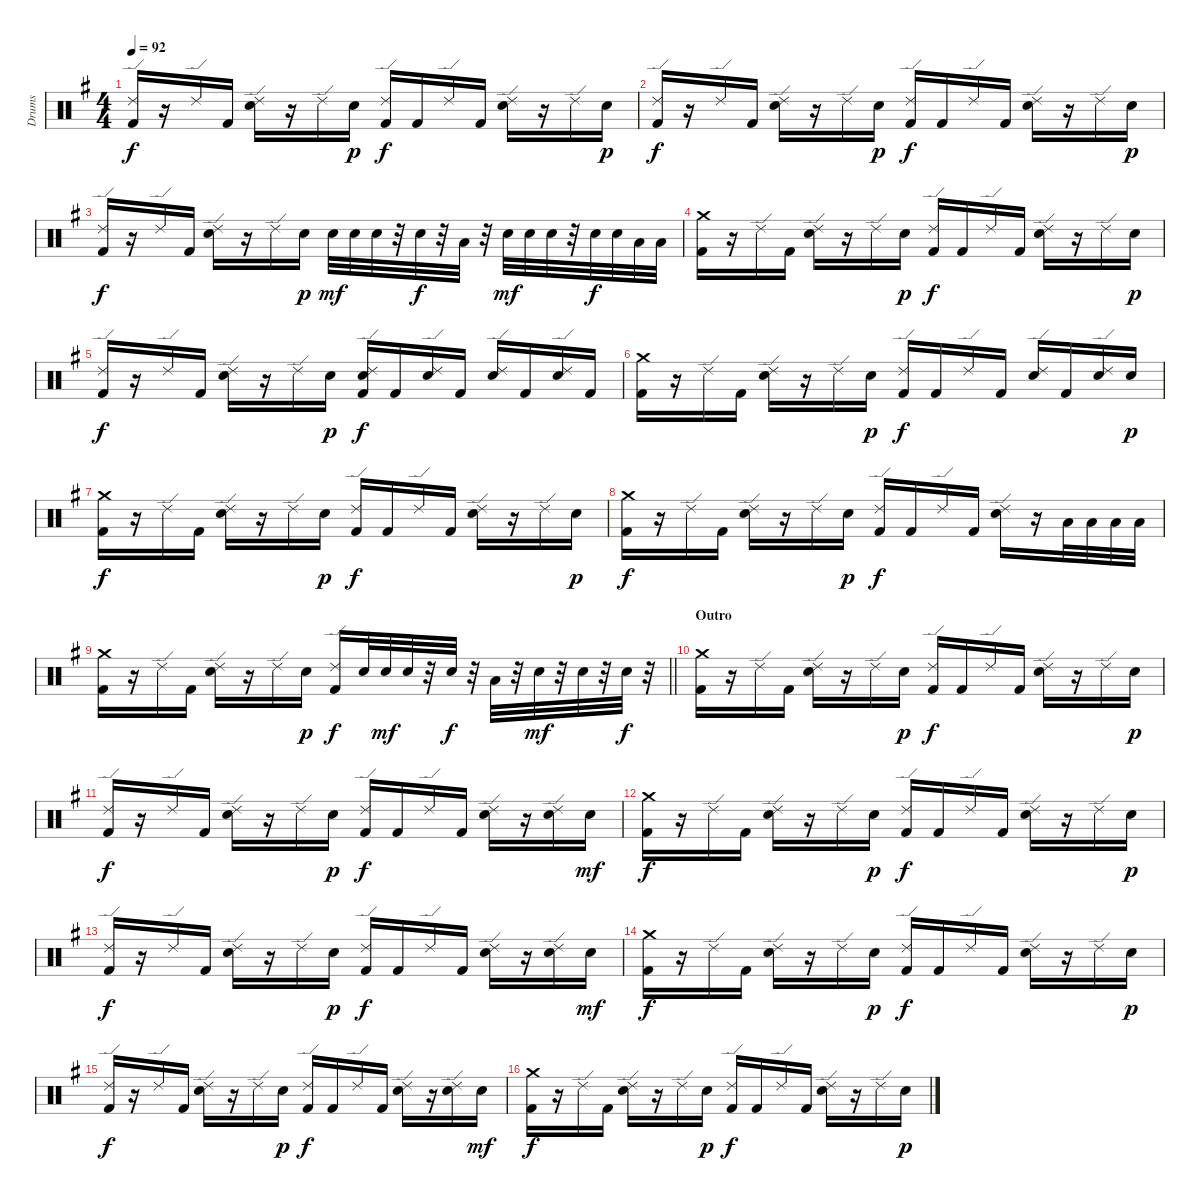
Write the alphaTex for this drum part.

\track ("Drums" "Drums") {instrument percussion}
\staff {score}
\articulation defaults
\ts (4 4)
\tempo 92
\clef neutral
\ks g
("Ride (edge) 2" "Kick (hit) 2").16{dy f} r.16 "Ride (edge) 2".16 "Kick (hit) 2".16 ("Ride (edge) 2" "Snare (hit) 2").16 r.16 "Ride (edge) 2".16 "Snare (hit) 2".16{dy p} ("Ride (edge) 2" "Kick (hit) 2").16{dy f} "Kick (hit) 2".16 "Ride (edge) 2".16 "Kick (hit) 2".16 ("Ride (edge) 2" "Snare (hit) 2").16 r.16 "Ride (edge) 2".16 "Snare (hit) 2".16{dy p} |
("Ride (edge) 2" "Kick (hit) 2").16{dy f} r.16 "Ride (edge) 2".16 "Kick (hit) 2".16 ("Ride (edge) 2" "Snare (hit) 2").16 r.16 "Ride (edge) 2".16 "Snare (hit) 2".16{dy p} ("Ride (edge) 2" "Kick (hit) 2").16{dy f} "Kick (hit) 2".16 "Ride (edge) 2".16 "Kick (hit) 2".16 ("Ride (edge) 2" "Snare (hit) 2").16 r.16 "Ride (edge) 2".16 "Snare (hit) 2".16{dy p} |
("Ride (edge) 2" "Kick (hit) 2").16{dy f} r.16 "Ride (edge) 2".16 "Kick (hit) 2".16 ("Ride (edge) 2" "Snare (hit) 2").16 r.16 "Ride (edge) 2".16 "Snare (hit) 2".16{dy p} "Snare (hit) 2".32{dy mf} "Snare (hit) 2".32 "Snare (hit) 2".32 r.32 "Snare (hit) 2".32{dy f} r.32 "Low Tom (hit)".32 r.32 "Snare (hit) 2".32{dy mf} "Snare (hit) 2".32 "Snare (hit) 2".32 r.32 "Snare (hit) 2".32{dy f} "Snare (hit) 2".32 "Low Floor Tom (hit)".32 "Low Floor Tom (hit)".32 |
("Crash medium (hit)" "Kick (hit) 2").16 r.16 "Ride (edge) 2".16 "Kick (hit) 2".16 ("Ride (edge) 2" "Snare (hit) 2").16 r.16 "Ride (edge) 2".16 "Snare (hit) 2".16{dy p} ("Ride (edge) 2" "Kick (hit) 2").16{dy f} "Kick (hit) 2".16 "Ride (edge) 2".16 "Kick (hit) 2".16 ("Ride (edge) 2" "Snare (hit) 2").16 r.16 "Ride (edge) 2".16 "Snare (hit) 2".16{dy p} |
("Ride (edge) 2" "Kick (hit) 2").16{dy f} r.16 "Ride (edge) 2".16 "Kick (hit) 2".16 ("Ride (edge) 2" "Snare (hit) 2").16 r.16 "Ride (edge) 2".16 "Snare (hit) 2".16{dy p} ("Ride (edge) 2" "Snare (hit) 2" "Kick (hit) 2").16{dy f} "Kick (hit) 2".16 ("Ride (edge) 2" "Snare (hit) 2").16 "Kick (hit) 2".16 ("Ride (edge) 2" "Snare (hit) 2").16 "Kick (hit) 2".16 ("Ride (edge) 2" "Snare (hit) 2").16 "Kick (hit) 2".16 |
("Crash medium (hit)" "Kick (hit) 2").16 r.16 "Ride (edge) 2".16 "Kick (hit) 2".16 ("Ride (edge) 2" "Snare (hit) 2").16 r.16 "Ride (edge) 2".16 "Snare (hit) 2".16{dy p} ("Ride (edge) 2" "Kick (hit) 2").16{dy f} "Kick (hit) 2".16 "Ride (edge) 2".16 "Kick (hit) 2".16 ("Ride (edge) 2" "Snare (hit) 2").16 "Kick (hit) 2".16 ("Ride (edge) 2" "Snare (hit) 2").16 "Snare (hit) 2".16{dy p} |
("Crash medium (hit)" "Kick (hit) 2").16{dy f} r.16 "Ride (edge) 2".16 "Kick (hit) 2".16 ("Ride (edge) 2" "Snare (hit) 2").16 r.16 "Ride (edge) 2".16 "Snare (hit) 2".16{dy p} ("Ride (edge) 2" "Kick (hit) 2").16{dy f} "Kick (hit) 2".16 "Ride (edge) 2".16 "Kick (hit) 2".16 ("Ride (edge) 2" "Snare (hit) 2").16 r.16 "Ride (edge) 2".16 "Snare (hit) 2".16{dy p} |
("Crash medium (hit)" "Kick (hit) 2").16{dy f} r.16 "Ride (edge) 2".16 "Kick (hit) 2".16 ("Ride (edge) 2" "Snare (hit) 2").16 r.16 "Ride (edge) 2".16 "Snare (hit) 2".16{dy p} ("Ride (edge) 2" "Kick (hit) 2").16{dy f} "Kick (hit) 2".16 "Ride (edge) 2".16 "Kick (hit) 2".16 ("Ride (edge) 2" "Snare (hit) 2").16 r.16 "Low Floor Tom (hit)".32 "Low Floor Tom (hit)".32 "Low Floor Tom (hit)".32 "Low Floor Tom (hit)".32 |
\barLineRight lightlight
("Crash medium (hit)" "Kick (hit) 2").16 r.16 "Ride (edge) 2".16 "Kick (hit) 2".16 ("Ride (edge) 2" "Snare (hit) 2").16 r.16 "Ride (edge) 2".16 "Snare (hit) 2".16{dy p} ("Ride (edge) 2" "Kick (hit) 2").16{dy f} "Snare (hit) 2".32 "Snare (hit) 2".32{dy mf} "Snare (hit) 2".32 r.32 "Snare (hit) 2".32{dy f} r.32 "Low Tom (hit)".32 r.32 "Snare (hit) 2".32{dy mf} r.32 "Snare (hit) 2".32 r.32 "Snare (hit) 2".32{dy f} r.32 |
\section ("" "Outro")
("Crash medium (hit)" "Kick (hit) 2").16 r.16 "Ride (edge) 2".16 "Kick (hit) 2".16 ("Ride (edge) 2" "Snare (hit) 2").16 r.16 "Ride (edge) 2".16 "Snare (hit) 2".16{dy p} ("Ride (edge) 2" "Kick (hit) 2").16{dy f} "Kick (hit) 2".16 "Ride (edge) 2".16 "Kick (hit) 2".16 ("Ride (edge) 2" "Snare (hit) 2").16 r.16 "Ride (edge) 2".16 "Snare (hit) 2".16{dy p} |
("Ride (edge) 2" "Kick (hit) 2").16{dy f} r.16 "Ride (edge) 2".16 "Kick (hit) 2".16 ("Ride (edge) 2" "Snare (hit) 2").16 r.16 "Ride (edge) 2".16 "Snare (hit) 2".16{dy p} ("Ride (edge) 2" "Kick (hit) 2").16{dy f} "Kick (hit) 2".16 "Ride (edge) 2".16 "Kick (hit) 2".16 ("Ride (edge) 2" "Snare (hit) 2").16 r.16 ("Ride (edge) 2" "Snare (hit) 2").16 "Snare (hit) 2".16{dy mf} |
("Crash medium (hit)" "Kick (hit) 2").16{dy f} r.16 "Ride (edge) 2".16 "Kick (hit) 2".16 ("Ride (edge) 2" "Snare (hit) 2").16 r.16 "Ride (edge) 2".16 "Snare (hit) 2".16{dy p} ("Ride (edge) 2" "Kick (hit) 2").16{dy f} "Kick (hit) 2".16 "Ride (edge) 2".16 "Kick (hit) 2".16 ("Ride (edge) 2" "Snare (hit) 2").16 r.16 "Ride (edge) 2".16 "Snare (hit) 2".16{dy p} |
("Ride (edge) 2" "Kick (hit) 2").16{dy f} r.16 "Ride (edge) 2".16 "Kick (hit) 2".16 ("Ride (edge) 2" "Snare (hit) 2").16 r.16 "Ride (edge) 2".16 "Snare (hit) 2".16{dy p} ("Ride (edge) 2" "Kick (hit) 2").16{dy f} "Kick (hit) 2".16 "Ride (edge) 2".16 "Kick (hit) 2".16 ("Ride (edge) 2" "Snare (hit) 2").16 r.16 ("Ride (edge) 2" "Snare (hit) 2").16 "Snare (hit) 2".16{dy mf} |
("Crash medium (hit)" "Kick (hit) 2").16{dy f} r.16 "Ride (edge) 2".16 "Kick (hit) 2".16 ("Ride (edge) 2" "Snare (hit) 2").16 r.16 "Ride (edge) 2".16 "Snare (hit) 2".16{dy p} ("Ride (edge) 2" "Kick (hit) 2").16{dy f} "Kick (hit) 2".16 "Ride (edge) 2".16 "Kick (hit) 2".16 ("Ride (edge) 2" "Snare (hit) 2").16 r.16 "Ride (edge) 2".16 "Snare (hit) 2".16{dy p} |
("Ride (edge) 2" "Kick (hit) 2").16{dy f} r.16 "Ride (edge) 2".16 "Kick (hit) 2".16 ("Ride (edge) 2" "Snare (hit) 2").16 r.16 "Ride (edge) 2".16 "Snare (hit) 2".16{dy p} ("Ride (edge) 2" "Kick (hit) 2").16{dy f} "Kick (hit) 2".16 "Ride (edge) 2".16 "Kick (hit) 2".16 ("Ride (edge) 2" "Snare (hit) 2").16 r.16 ("Ride (edge) 2" "Snare (hit) 2").16 "Snare (hit) 2".16{dy mf} |
("Crash medium (hit)" "Kick (hit) 2").16{dy f} r.16 "Ride (edge) 2".16 "Kick (hit) 2".16 ("Ride (edge) 2" "Snare (hit) 2").16 r.16 "Ride (edge) 2".16 "Snare (hit) 2".16{dy p} ("Ride (edge) 2" "Kick (hit) 2").16{dy f} "Kick (hit) 2".16 "Ride (edge) 2".16 "Kick (hit) 2".16 ("Ride (edge) 2" "Snare (hit) 2").16 r.16 "Ride (edge) 2".16 "Snare (hit) 2".16{dy p}
